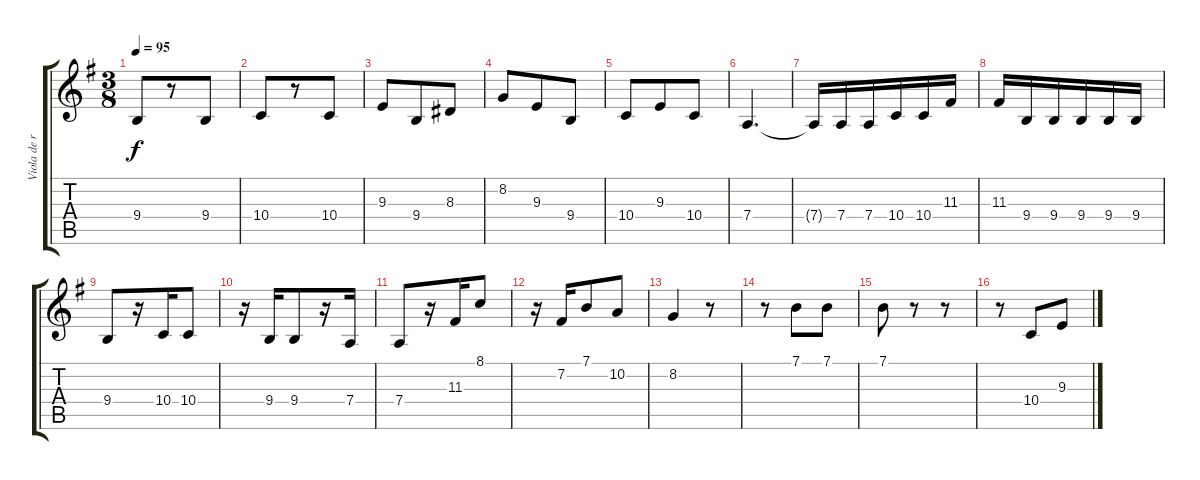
\track ("Viola de ripieno" "Viola de r") {instrument viola}
\staff {score tabs}
\tuning (E4 B3 G3 D3 A2 E2) {hide}
\ts (3 8)
\tempo 95
\clef g2
\ks g
9.4.8{dy f} r.8 9.4.8 |
10.4.8 r.8 10.4.8 |
9.3.8 9.4.8 8.3.8 |
8.2.8 9.3.8 9.4.8 |
10.4.8 9.3.8 10.4.8 |
7.4.4{d} |
7.4{t}.16 7.4.16{beam merge} 7.4.16 10.4.16{beam merge} 10.4.16 11.3.16 |
11.3.16 9.4.16{beam merge} 9.4.16 9.4.16{beam merge} 9.4.16 9.4.16 |
9.4.8 r.16 10.4.16{beam merge} 10.4.8 |
r.16 9.4.16{beam merge} 9.4.8 r.16 7.4.16 |
7.4.8 r.16 11.3.16{beam merge} 8.1.8 |
r.16 7.2.16{beam merge} 7.1.8{beam merge} 10.2.8 |
8.2.4 r.8 |
r.8 7.1.8{beam merge} 7.1.8 |
7.1.8 r.8 r.8 |
r.8 10.4.8{beam merge} 9.3.8
